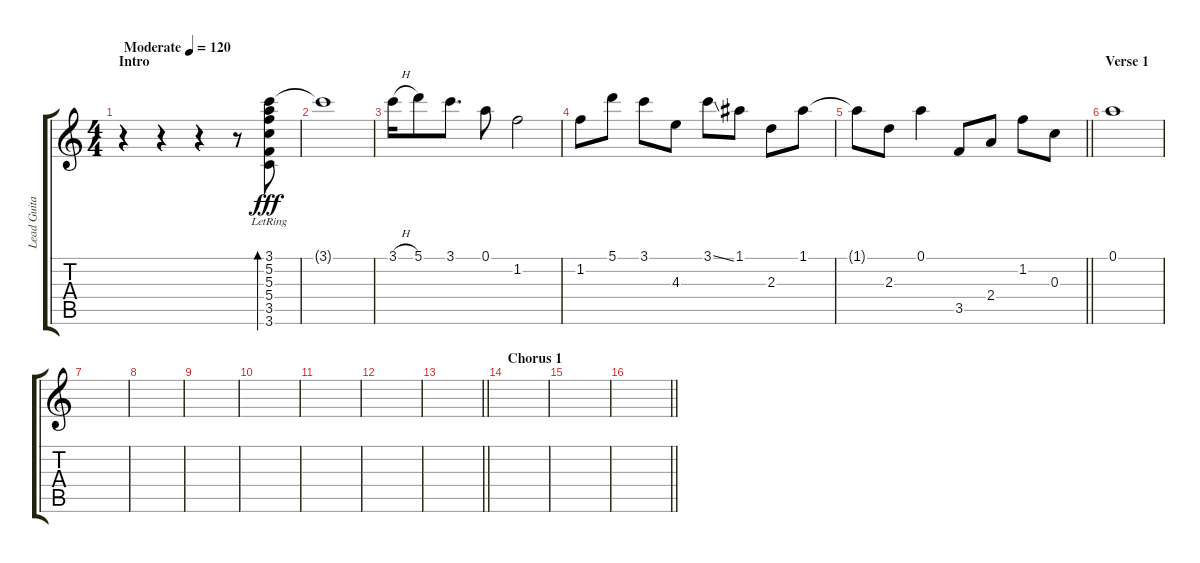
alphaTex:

\track ("Lead Guitar" "Lead Guita") {instrument electricguitarclean}
\staff {score tabs}
\tuning (A4 E4 C4 G3 D3 A2) {hide}
\ts (4 4)
\section ("" "Intro")
\tempo (120 "Moderate")
\clef g2
\ks c
r.4{dy fff instrument electricguitarclean} r.4 r.4 r.8 (3.1{lr} 5.2 5.3 5.4 3.5 3.6).8{bd 480} |
3.1{t}.1 |
3.1{h}.16 5.1.8 3.1.8{d} 0.1.8 1.2.2 |
1.2.8 5.1.8 3.1.8 4.3.8 3.1{ss}.8 1.1.8 2.3.8 1.1.8 |
\barLineRight lightlight
1.1{t}.8 2.3.8 0.1.4 3.5.8 2.4.8 1.2.8 0.3.8 |
\section ("" "Verse 1")
0.1.1 |
|
|
|
|
|
|
\barLineRight lightlight
|
\section ("" "Chorus 1")
|
|
\barLineRight lightlight
